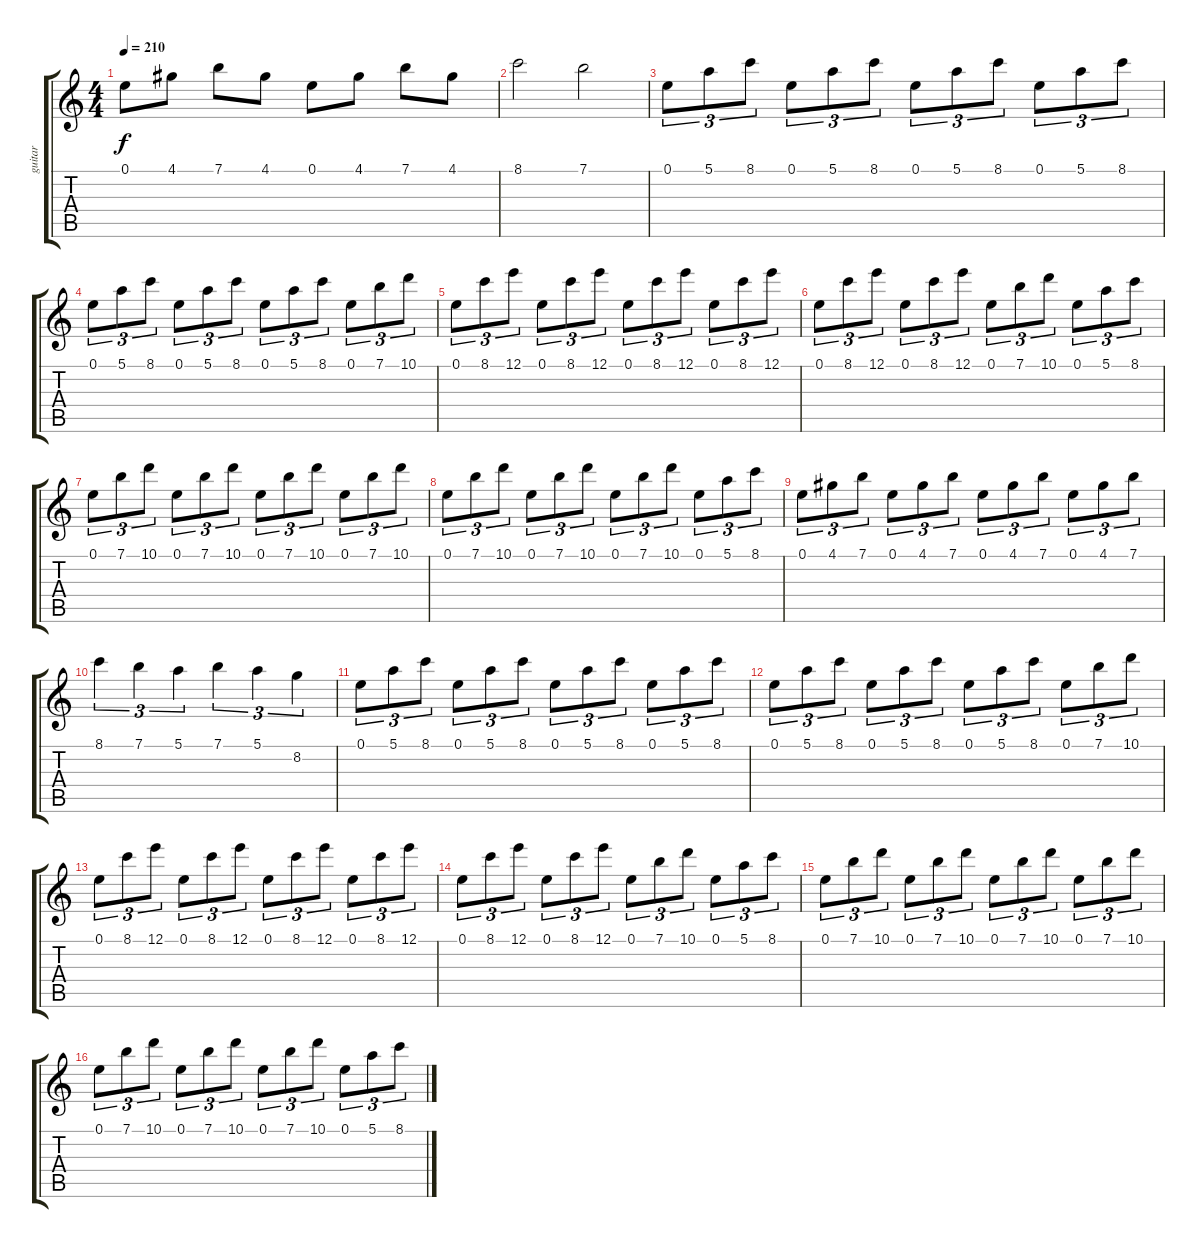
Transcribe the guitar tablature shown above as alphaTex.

\track ("guitar" "guitar") {instrument overdrivenguitar}
\staff {score tabs}
\tuning (E4 B3 G3 D3 A2 D2) {hide}
\ts (4 4)
\tempo 210
\clef g2
\ks c
0.1.8{dy f} 4.1.8 7.1.8 4.1.8 0.1.8 4.1.8 7.1.8 4.1.8 |
8.1.2 7.1.2 |
0.1.8{tu (3 2)} 5.1.8{tu (3 2)} 8.1.8{tu (3 2)} 0.1.8{tu (3 2)} 5.1.8{tu (3 2)} 8.1.8{tu (3 2)} 0.1.8{tu (3 2)} 5.1.8{tu (3 2)} 8.1.8{tu (3 2)} 0.1.8{tu (3 2)} 5.1.8{tu (3 2)} 8.1.8{tu (3 2)} |
0.1.8{tu (3 2)} 5.1.8{tu (3 2)} 8.1.8{tu (3 2)} 0.1.8{tu (3 2)} 5.1.8{tu (3 2)} 8.1.8{tu (3 2)} 0.1.8{tu (3 2)} 5.1.8{tu (3 2)} 8.1.8{tu (3 2)} 0.1.8{tu (3 2)} 7.1.8{tu (3 2)} 10.1.8{tu (3 2)} |
0.1.8{tu (3 2)} 8.1.8{tu (3 2)} 12.1.8{tu (3 2)} 0.1.8{tu (3 2)} 8.1.8{tu (3 2)} 12.1.8{tu (3 2)} 0.1.8{tu (3 2)} 8.1.8{tu (3 2)} 12.1.8{tu (3 2)} 0.1.8{tu (3 2)} 8.1.8{tu (3 2)} 12.1.8{tu (3 2)} |
0.1.8{tu (3 2)} 8.1.8{tu (3 2)} 12.1.8{tu (3 2)} 0.1.8{tu (3 2)} 8.1.8{tu (3 2)} 12.1.8{tu (3 2)} 0.1.8{tu (3 2)} 7.1.8{tu (3 2)} 10.1.8{tu (3 2)} 0.1.8{tu (3 2)} 5.1.8{tu (3 2)} 8.1.8{tu (3 2)} |
0.1.8{tu (3 2)} 7.1.8{tu (3 2)} 10.1.8{tu (3 2)} 0.1.8{tu (3 2)} 7.1.8{tu (3 2)} 10.1.8{tu (3 2)} 0.1.8{tu (3 2)} 7.1.8{tu (3 2)} 10.1.8{tu (3 2)} 0.1.8{tu (3 2)} 7.1.8{tu (3 2)} 10.1.8{tu (3 2)} |
0.1.8{tu (3 2)} 7.1.8{tu (3 2)} 10.1.8{tu (3 2)} 0.1.8{tu (3 2)} 7.1.8{tu (3 2)} 10.1.8{tu (3 2)} 0.1.8{tu (3 2)} 7.1.8{tu (3 2)} 10.1.8{tu (3 2)} 0.1.8{tu (3 2)} 5.1.8{tu (3 2)} 8.1.8{tu (3 2)} |
0.1.8{tu (3 2)} 4.1.8{tu (3 2)} 7.1.8{tu (3 2)} 0.1.8{tu (3 2)} 4.1.8{tu (3 2)} 7.1.8{tu (3 2)} 0.1.8{tu (3 2)} 4.1.8{tu (3 2)} 7.1.8{tu (3 2)} 0.1.8{tu (3 2)} 4.1.8{tu (3 2)} 7.1.8{tu (3 2)} |
8.1.4{tu (3 2)} 7.1.4{tu (3 2)} 5.1.4{tu (3 2)} 7.1.4{tu (3 2)} 5.1.4{tu (3 2)} 8.2.4{tu (3 2)} |
0.1.8{tu (3 2)} 5.1.8{tu (3 2)} 8.1.8{tu (3 2)} 0.1.8{tu (3 2)} 5.1.8{tu (3 2)} 8.1.8{tu (3 2)} 0.1.8{tu (3 2)} 5.1.8{tu (3 2)} 8.1.8{tu (3 2)} 0.1.8{tu (3 2)} 5.1.8{tu (3 2)} 8.1.8{tu (3 2)} |
0.1.8{tu (3 2)} 5.1.8{tu (3 2)} 8.1.8{tu (3 2)} 0.1.8{tu (3 2)} 5.1.8{tu (3 2)} 8.1.8{tu (3 2)} 0.1.8{tu (3 2)} 5.1.8{tu (3 2)} 8.1.8{tu (3 2)} 0.1.8{tu (3 2)} 7.1.8{tu (3 2)} 10.1.8{tu (3 2)} |
0.1.8{tu (3 2)} 8.1.8{tu (3 2)} 12.1.8{tu (3 2)} 0.1.8{tu (3 2)} 8.1.8{tu (3 2)} 12.1.8{tu (3 2)} 0.1.8{tu (3 2)} 8.1.8{tu (3 2)} 12.1.8{tu (3 2)} 0.1.8{tu (3 2)} 8.1.8{tu (3 2)} 12.1.8{tu (3 2)} |
0.1.8{tu (3 2)} 8.1.8{tu (3 2)} 12.1.8{tu (3 2)} 0.1.8{tu (3 2)} 8.1.8{tu (3 2)} 12.1.8{tu (3 2)} 0.1.8{tu (3 2)} 7.1.8{tu (3 2)} 10.1.8{tu (3 2)} 0.1.8{tu (3 2)} 5.1.8{tu (3 2)} 8.1.8{tu (3 2)} |
0.1.8{tu (3 2)} 7.1.8{tu (3 2)} 10.1.8{tu (3 2)} 0.1.8{tu (3 2)} 7.1.8{tu (3 2)} 10.1.8{tu (3 2)} 0.1.8{tu (3 2)} 7.1.8{tu (3 2)} 10.1.8{tu (3 2)} 0.1.8{tu (3 2)} 7.1.8{tu (3 2)} 10.1.8{tu (3 2)} |
0.1.8{tu (3 2)} 7.1.8{tu (3 2)} 10.1.8{tu (3 2)} 0.1.8{tu (3 2)} 7.1.8{tu (3 2)} 10.1.8{tu (3 2)} 0.1.8{tu (3 2)} 7.1.8{tu (3 2)} 10.1.8{tu (3 2)} 0.1.8{tu (3 2)} 5.1.8{tu (3 2)} 8.1.8{tu (3 2)}
